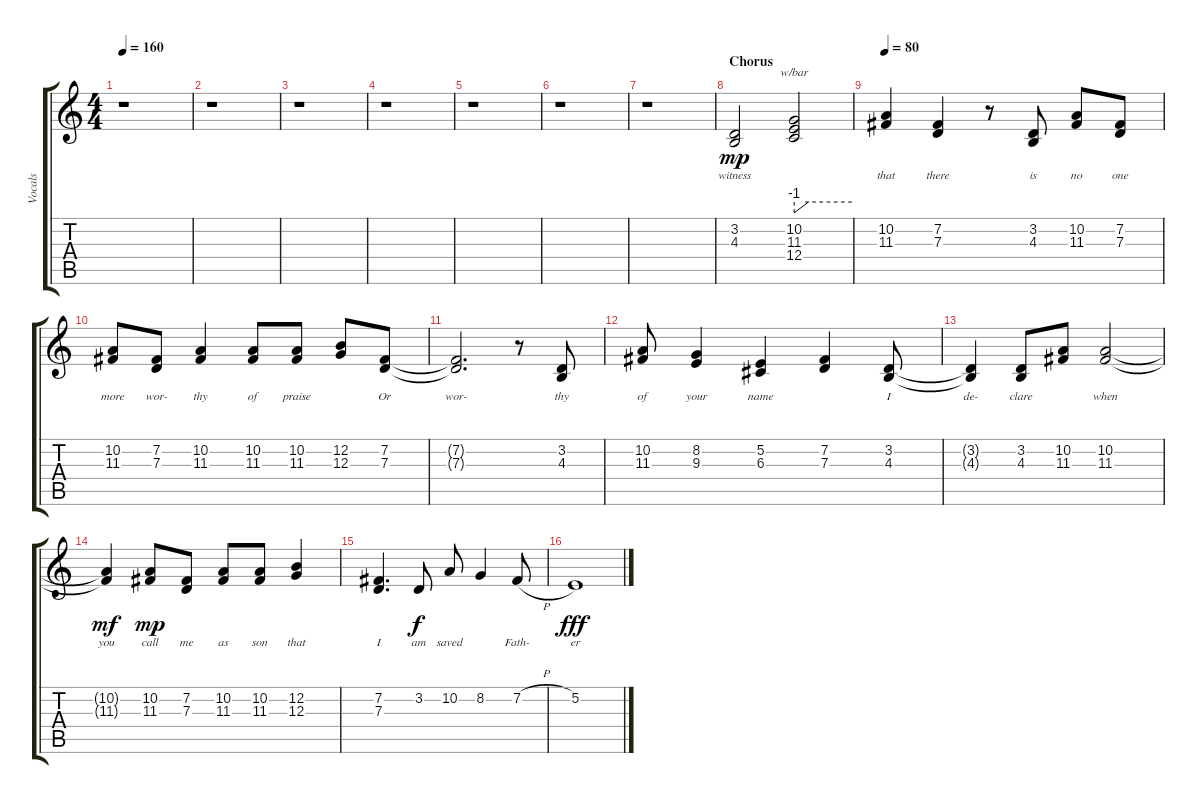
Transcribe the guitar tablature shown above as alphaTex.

\track ("Vocals" "Vocals") {instrument cello}
\staff {score tabs}
\tuning (E4 B3 G3 D3 A2 E2) {hide}
\ts (4 4)
\tempo 160
\clef g2
\ks c
r.1{dy mp} |
r.1 |
r.1 |
r.1 |
r.1 |
r.1 |
r.1 |
\section ("" "Chorus")
(3.2 4.3).2{lyrics (0 "witness") lyrics (1 "") lyrics (2 "") lyrics (3 "") lyrics (4 "")} (10.2 11.3 12.4).2{tbe (custom default 0 -4 15 0 60 0) lyrics (0 "") lyrics (1 "") lyrics (2 "") lyrics (3 "") lyrics (4 "")} |
\tempo 80
(10.2 11.3).4{lyrics (0 "that") lyrics (1 "") lyrics (2 "") lyrics (3 "") lyrics (4 "")} (7.2 7.3).4{lyrics (0 "there") lyrics (1 "") lyrics (2 "") lyrics (3 "") lyrics (4 "")} r.8 (3.2 4.3).8{lyrics (0 "is") lyrics (1 "") lyrics (2 "") lyrics (3 "") lyrics (4 "")} (10.2 11.3).8{lyrics (0 "no") lyrics (1 "") lyrics (2 "") lyrics (3 "") lyrics (4 "")} (7.2 7.3).8{lyrics (0 "one") lyrics (1 "") lyrics (2 "") lyrics (3 "") lyrics (4 "")} |
(10.2 11.3).8{lyrics (0 "more") lyrics (1 "") lyrics (2 "") lyrics (3 "") lyrics (4 "")} (7.2 7.3).8{lyrics (0 "wor-") lyrics (1 "") lyrics (2 "") lyrics (3 "") lyrics (4 "")} (10.2 11.3).4{lyrics (0 "thy") lyrics (1 "") lyrics (2 "") lyrics (3 "") lyrics (4 "")} (10.2 11.3).8{lyrics (0 "of") lyrics (1 "") lyrics (2 "") lyrics (3 "") lyrics (4 "")} (10.2 11.3).8{lyrics (0 "praise") lyrics (1 "") lyrics (2 "") lyrics (3 "") lyrics (4 "")} (12.2 12.3).8{lyrics (0 "") lyrics (1 "") lyrics (2 "") lyrics (3 "") lyrics (4 "")} (7.2 7.3).8{lyrics (0 "Or") lyrics (1 "") lyrics (2 "") lyrics (3 "") lyrics (4 "")} |
(7.2{t} 7.3{t}).2{d lyrics (0 "wor-") lyrics (1 "") lyrics (2 "") lyrics (3 "") lyrics (4 "")} r.8 (3.2 4.3).8{lyrics (0 "thy") lyrics (1 "") lyrics (2 "") lyrics (3 "") lyrics (4 "")} |
(10.2 11.3).8{lyrics (0 "of") lyrics (1 "") lyrics (2 "") lyrics (3 "") lyrics (4 "")} (8.2 9.3).4{lyrics (0 "your") lyrics (1 "") lyrics (2 "") lyrics (3 "") lyrics (4 "")} (5.2 6.3).4{lyrics (0 "name") lyrics (1 "") lyrics (2 "") lyrics (3 "") lyrics (4 "")} (7.2 7.3).4{lyrics (0 "") lyrics (1 "") lyrics (2 "") lyrics (3 "") lyrics (4 "")} (3.2 4.3).8{lyrics (0 "I") lyrics (1 "") lyrics (2 "") lyrics (3 "") lyrics (4 "")} |
(3.2{t} 4.3{t}).4{lyrics (0 "de-") lyrics (1 "") lyrics (2 "") lyrics (3 "") lyrics (4 "")} (3.2 4.3).8{lyrics (0 "clare") lyrics (1 "") lyrics (2 "") lyrics (3 "") lyrics (4 "")} (10.2 11.3).8{lyrics (0 "") lyrics (1 "") lyrics (2 "") lyrics (3 "") lyrics (4 "")} (10.2 11.3).2{lyrics (0 "when") lyrics (1 "") lyrics (2 "") lyrics (3 "") lyrics (4 "")} |
(10.2{t} 11.3{t}).4{lyrics (0 "you") lyrics (1 "") lyrics (2 "") lyrics (3 "") lyrics (4 "") dy mf} (10.2 11.3).8{lyrics (0 "call") lyrics (1 "") lyrics (2 "") lyrics (3 "") lyrics (4 "") dy mp} (7.2 7.3).8{lyrics (0 "me") lyrics (1 "") lyrics (2 "") lyrics (3 "") lyrics (4 "")} (10.2 11.3).8{lyrics (0 "as") lyrics (1 "") lyrics (2 "") lyrics (3 "") lyrics (4 "")} (10.2 11.3).8{lyrics (0 "son") lyrics (1 "") lyrics (2 "") lyrics (3 "") lyrics (4 "")} (12.2 12.3).4{lyrics (0 "that") lyrics (1 "") lyrics (2 "") lyrics (3 "") lyrics (4 "")} |
(7.2 7.3).4{d lyrics (0 "I") lyrics (1 "") lyrics (2 "") lyrics (3 "") lyrics (4 "")} 3.2.8{lyrics (0 "am") lyrics (1 "") lyrics (2 "") lyrics (3 "") lyrics (4 "") dy f} 10.2.8{lyrics (0 "saved") lyrics (1 "") lyrics (2 "") lyrics (3 "") lyrics (4 "")} 8.2.4{lyrics (0 "") lyrics (1 "") lyrics (2 "") lyrics (3 "") lyrics (4 "")} 7.2{h}.8{lyrics (0 "Fath-") lyrics (1 "") lyrics (2 "") lyrics (3 "") lyrics (4 "")} |
5.2.1{lyrics (0 "er") lyrics (1 "") lyrics (2 "") lyrics (3 "") lyrics (4 "") dy fff}
